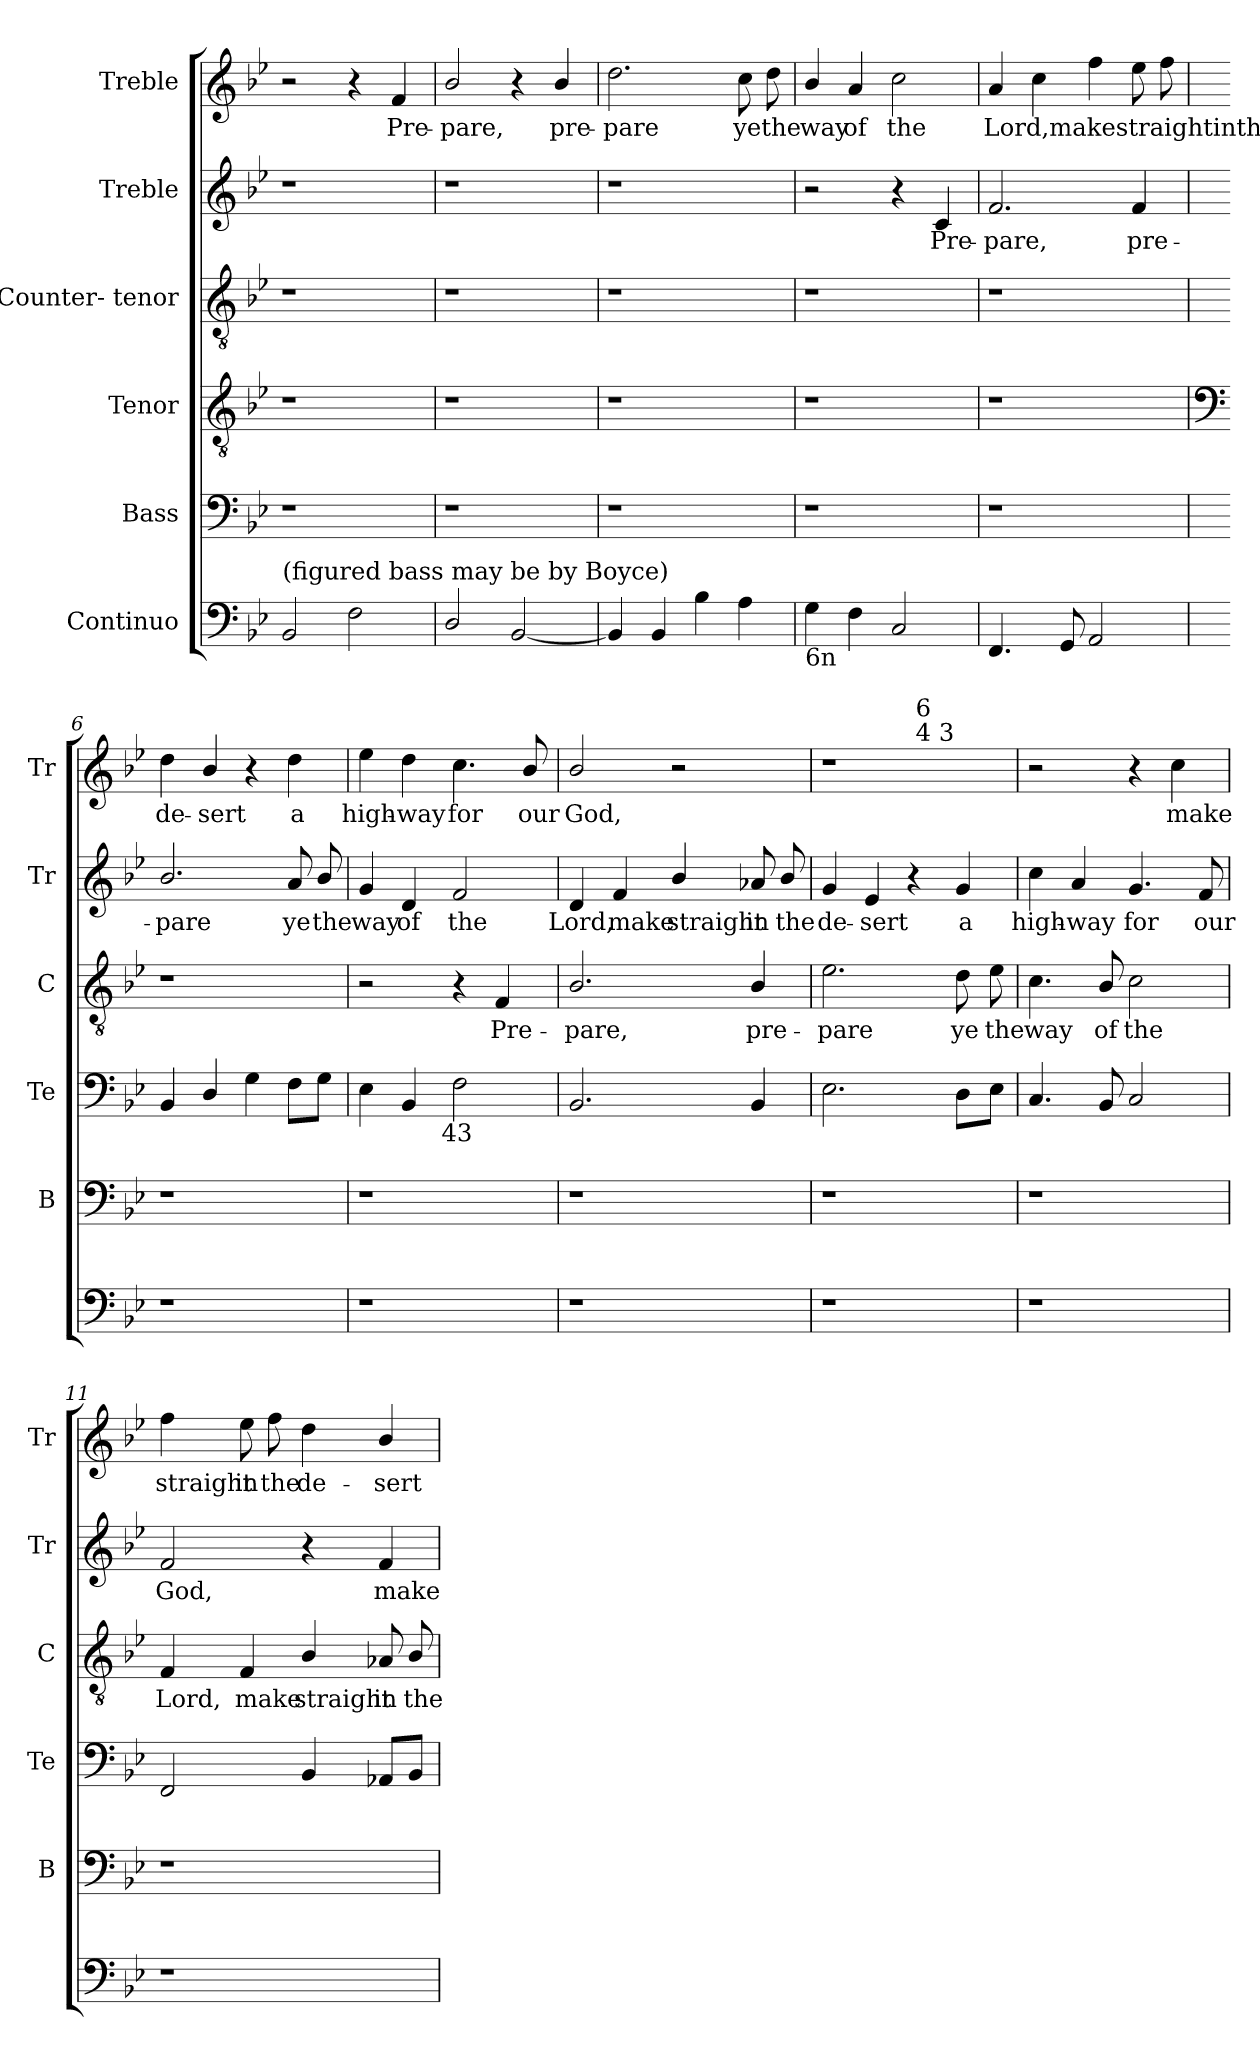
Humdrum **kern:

**kern	**kern	**kern	**kern	**text	**kern	**text	**kern	**text
*part6	*part5	*part4	*part3	*part3	*part2	*part2	*part1	*part1
*staff6	*staff5	*staff4	*staff3	*staff3	*staff2	*staff2	*staff1	*staff1
*I"Continuo	*I"Bass	*I"Tenor	*I"Counter-  tenor	*	*I"Treble	*	*I"Treble	*
*	*I'B	*I'Te	*I'C	*	*I'Tr	*	*I'Tr	*
!!LO:PB:g=z
*stria5	*stria5	*stria5	*stria5	*	*stria5	*	*stria5	*
*clefF4	*clefF4	*clefGv2	*clefGv2	*	*clefG2	*	*clefG2	*
*k[b-e-]	*k[b-e-]	*k[b-e-]	*k[b-e-]	*	*k[b-e-]	*	*k[b-e-]	*
*B-:	*B-:	*B-:	*B-:	*	*B-:	*	*B-:	*
=1	=1	=1	=1	=1	=1	=1	=1	=1
!LO:TX:a:t=(figured bass may be by Boyce)	!	!	!	!	!	!	!	!
2BB-/	1r	1r	1r	.	1r	.	2r	.
2F\	.	.	.	.	.	.	4r	.
!	!	!	!	!	!	!	!	!LO:LY:b:cj
.	.	.	.	.	.	.	4f/	Pre-
=2	=2	=2	=2	=2	=2	=2	=2	=2
!	!	!	!	!	!	!	!	!LO:LY:b:cj
2D</	1r	1r	1r	.	1r	.	2b-/	-pare,
[<2BB-/	.	.	.	.	.	.	4r	.
!	!	!	!	!	!	!	!	!LO:LY:b:cj
.	.	.	.	.	.	.	4b-/	pre-
=3	=3	=3	=3	=3	=3	=3	=3	=3
!	!	!	!	!	!	!	!	!LO:LY:b:cj
4BB-/]	1r	1r	1r	.	1r	.	2.dd\	-pare
4BB-/	.	.	.	.	.	.	.	.
4B-\	.	.	.	.	.	.	.	.
!	!	!	!	!	!	!	!	!LO:LY:b
4A<\	.	.	.	.	.	.	8cc\	yethe
.	.	.	.	.	.	.	8dd\	.
=4	=4	=4	=4	=4	=4	=4	=4	=4
!LO:TX:b:t=6n	!	!	!	!	!	!	!	!
!	!	!	!	!	!	!	!	!LO:LY:b:cj
4G\	1r	1r	1r	.	2r	.	4b-/	way
!	!	!	!	!	!	!	!	!LO:LY:b:cj
4F\	.	.	.	.	.	.	4a/	of
!	!	!	!	!	!	!	!	!LO:LY:b:cj
2C/	.	.	.	.	4r	.	2cc\	the
!	!	!	!	!	!	!LO:LY:b:cj	!	!
.	.	.	.	.	4c/	Pre-	.	.
=5	=5	=5	=5	=5	=5	=5	=5	=5
!	!	!	!	!	!	!LO:LY:b:cj	!	!LO:LY:b
4.FF/	1r	1r	1r	.	2.f/	-pare,	4a/	Lord,makestraightinthe
.	.	.	.	.	.	.	4cc\	.
8GG/	.	.	.	.	.	.	.	.
2AA/	.	.	.	.	.	.	4ff\	.
!	!	!	!	!	!	!LO:LY:b:cj	!	!
.	.	.	.	.	4f/	pre-	8ee-\	.
.	.	.	.	.	.	.	8ff\	.
!!LO:LB:g=z
=6	=6	=6	=6	=6	=6	=6	=6	=6
*	*	*clefF4	*	*	*	*	*	*
!	!	!	!	!	!	!LO:LY:b:cj	!	!LO:LY:b:cj
1r	1r	4BB-/	1r	.	2.b-/	-pare	4dd\	de-
!	!	!	!	!	!	!	!	!LO:LY:b:cj
.	.	4D</	.	.	.	.	4b-/	-sert
.	.	4G\	.	.	.	.	4r	.
!	!	!	!	!	!	!LO:LY:b:cj	!	!LO:LY:b:cj
.	.	8F\L	.	.	8a/	ye	4dd\	a
!	!	!	!	!	!	!LO:LY:b:cj	!	!
.	.	8G\J	.	.	8b-/	the	.	.
=7	=7	=7	=7	=7	=7	=7	=7	=7
!	!	!	!	!	!	!LO:LY:b:cj	!	!LO:LY:b:cj
*	*	*^	*	*	*	*	*	*
1r	1r	4E-\	4...ryy	2r	.	4g/	way	4ee-\	high-
!	!	!	!	!	!	!	!LO:LY:b:cj	!	!LO:LY:b:cj
.	.	4BB-/	.	.	.	4d/	of	4dd\	-way
!	!	!	!LO:TX:b:t=43	!	!	!	!	!	!
.	.	.	2ryy	.	.	.	.	.	.
!	!	!	!	!	!	!	!LO:LY:b:cj	!	!LO:LY:b:cj
.	.	2F\	.	4r	.	2f/	the	4.cc\	for
!	!	!	!	!	!LO:LY:b:cj	!	!	!	!
.	.	.	.	4F/	Pre-	.	.	.	.
!	!	!	!	!	!	!	!	!	!LO:LY:b:cj
.	.	.	.	.	.	.	.	8b-/	our
.	.	.	32ryy	.	.	.	.	.	.
=8	=8	=8	=8	=8	=8	=8	=8	=8	=8
!	!	!	!	!	!LO:LY:b:cj	!	!LO:LY:b:cj	!	!LO:LY:b:cj
*	*	*v	*v	*	*	*	*	*	*
1r	1r	2.BB-/	2.B-/	-pare,	4d/	Lord,	2b-/	God,
!	!	!	!	!	!	!LO:LY:b:cj	!	!
.	.	.	.	.	4f/	make	.	.
!	!	!	!	!	!	!LO:LY:b:cj	!	!
.	.	.	.	.	4b-/	straight	2r	.
!	!	!	!	!LO:LY:b:cj	!	!LO:LY:b:cj	!	!
.	.	4BB-/	4B-/	pre-	8a-X/	in	.	.
!	!	!	!	!	!	!LO:LY:b:cj	!	!
.	.	.	.	.	8b-/	the	.	.
=9	=9	=9	=9	=9	=9	=9	=9	=9
!	!	!	!	!LO:LY:b:cj	!	!LO:LY:b:cj	!	!
*	*	*	*	*	*	*	*^	*
1r	1r	2.E-\	2.e-\	-pare	4g/	de-	1r	2ryy	.
!	!	!	!	!	!	!LO:LY:b:cj	!	!	!
.	.	.	.	.	4e-/	-sert	.	.	.
.	.	.	.	.	4r	.	.	64ryy	.
!	!	!	!	!	!	!	!	!LO:TX:a:t=4 3	!
!	!	!	!	!	!	!	!	!LO:TX:a:t=6	!
.	.	.	.	.	.	.	.	4ryy	.
!	!	!	!	!LO:LY:b:cj	!	!LO:LY:b:cj	!	!	!
.	.	8D<\L	8d\	ye	4g/	a	.	.	.
.	.	.	.	.	.	.	.	8...ryy	.
!	!	!	!	!LO:LY:b:cj	!	!	!	!	!
.	.	8E-\J	8e-\	the	.	.	.	.	.
!!LO:LB:g=z
=10	=10	=10	=10	=10	=10	=10	=10	=10	=10
!	!	!	!	!LO:LY:b:cj	!	!LO:LY:b:cj	!	!	!
*	*	*	*	*	*	*	*v	*v	*
1r	1r	4.C</	4.c\	way	4cc\	high-	2r	.
!	!	!	!	!	!	!LO:LY:b:cj	!	!
.	.	.	.	.	4a/	-way	.	.
!	!	!	!	!LO:LY:b:cj	!	!	!	!
.	.	8BB-/	8B-/	of	.	.	.	.
!	!	!	!	!LO:LY:b:cj	!	!LO:LY:b:cj	!	!
.	.	2C</	2c\	the	4.g/	for	4r	.
!	!	!	!	!	!	!	!	!LO:LY:b:cj
.	.	.	.	.	.	.	4cc\	make
!	!	!	!	!	!	!LO:LY:b:cj	!	!
.	.	.	.	.	8f/	our	.	.
=11	=11	=11	=11	=11	=11	=11	=11	=11
!	!	!	!	!LO:LY:b:cj	!	!LO:LY:b:cj	!	!LO:LY:b:cj
1r	1r	2FF/	4F/	Lord,	2f/	God,	4ff\	straight
!	!	!	!	!LO:LY:b:cj	!	!	!	!LO:LY:b:cj
.	.	.	4F/	make	.	.	8ee-\	in
!	!	!	!	!	!	!	!	!LO:LY:b:cj
.	.	.	.	.	.	.	8ff\	the
!	!	!	!	!LO:LY:b:cj	!	!	!	!LO:LY:b:cj
.	.	4BB-/	4B-/	straight	4r	.	4dd\	de-
!	!	!	!	!LO:LY:b:cj	!	!LO:LY:b:cj	!	!LO:LY:b:cj
.	.	8AA-X</L	8A-X/	in	4f/	make	4b-/	-sert
!	!	!	!	!LO:LY:b:cj	!	!	!	!
.	.	8BB-/J	8B-/	the	.	.	.	.
=	=	=	=	=	=	=	=	=
*-	*-	*-	*-	*-	*-	*-	*-	*-
